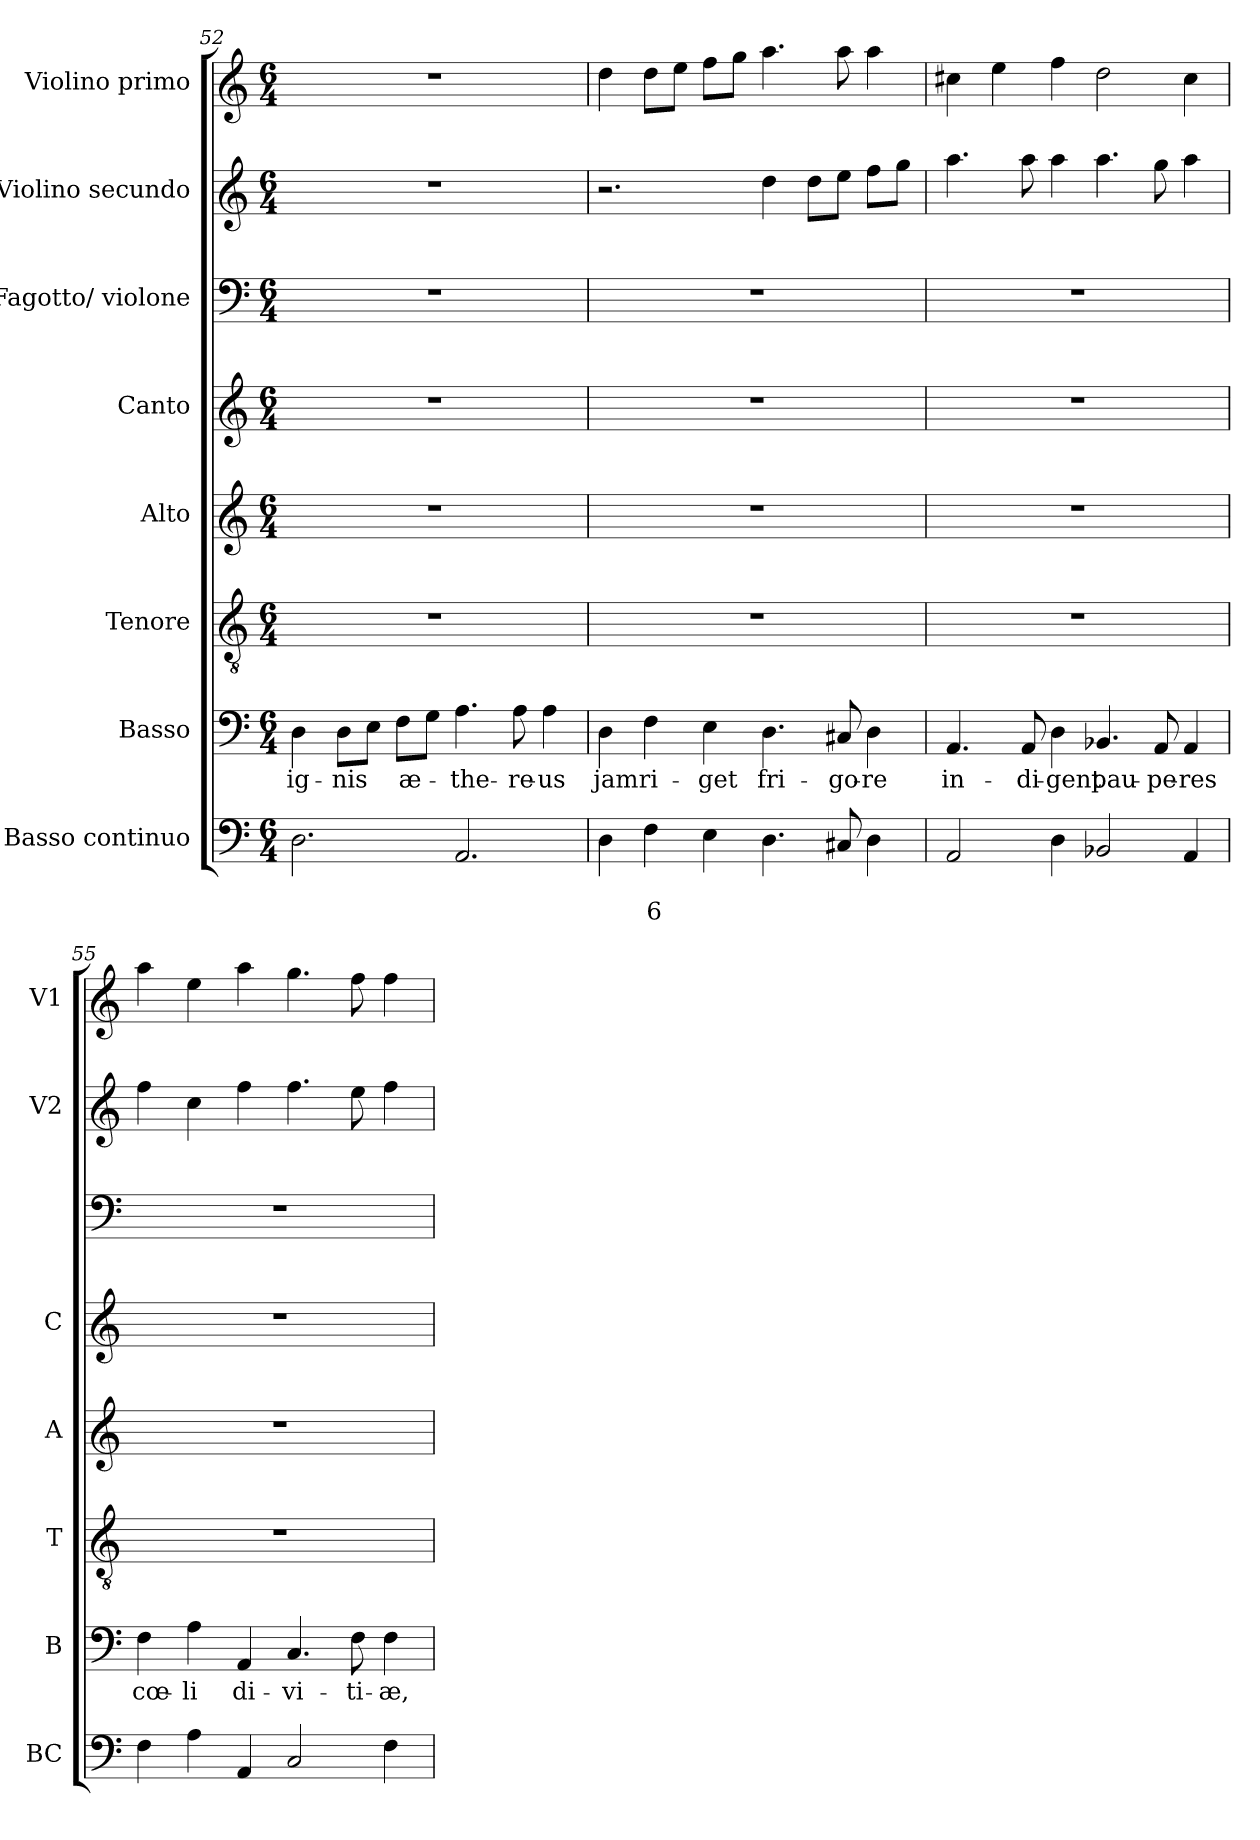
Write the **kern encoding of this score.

**kern	**text	**text	**kern	**text	**kern	**kern	**kern	**kern	**kern	**kern
*part8	*part8	*part8	*part7	*part7	*part6	*part5	*part4	*part3	*part2	*part1
*staff8	*staff8	*staff8	*staff7	*staff7	*staff6	*staff5	*staff4	*staff3	*staff2	*staff1
*I"Basso continuo	*	*	*I"Basso	*	*I"Tenore	*I"Alto	*I"Canto	*I"Fagotto/ violone	*I"Violino secundo	*I"Violino primo
*I'BC	*	*	*I'B	*	*I'T	*I'A	*I'C	*	*I'V2	*I'V1
!!LO:LB:g=z
*clefF4	*	*	*clefF4	*	*clefGv2	*clefG2	*clefG2	*clefF4	*clefG2	*clefG2
*k[]	*	*	*k[]	*	*k[]	*k[]	*k[]	*k[]	*k[]	*k[]
*C:	*	*	*C:	*	*C:	*C:	*C:	*C:	*C:	*C:
*M6/4	*	*	*M6/4	*	*M6/4	*M6/4	*M6/4	*M6/4	*M6/4	*M6/4
=52	=52	=52	=52	=52	=52	=52	=52	=52	=52	=52
!	!	!	!	!LO:LY:b	!	!	!	!	!	!
2.D\	.	.	4D\	ig-	1.r	1.r	1.r	1.r	1.r	1.r
!	!	!	!	!LO:LY:b	!	!	!	!	!	!
.	.	.	8D\L	-nis	.	.	.	.	.	.
.	.	.	8E\J	.	.	.	.	.	.	.
!	!	!	!	!LO:LY:b	!	!	!	!	!	!
.	.	.	8F\L	æ-	.	.	.	.	.	.
.	.	.	8G\J	.	.	.	.	.	.	.
!	!	!	!	!LO:LY:b	!	!	!	!	!	!
2.AA/	.	.	4.A\	-the-	.	.	.	.	.	.
!	!	!	!	!LO:LY:b	!	!	!	!	!	!
.	.	.	8A\	-re-	.	.	.	.	.	.
!	!	!	!	!LO:LY:b	!	!	!	!	!	!
.	.	.	4A\	-us	.	.	.	.	.	.
=53	=53	=53	=53	=53	=53	=53	=53	=53	=53	=53
!	!	!	!	!LO:LY:b	!	!	!	!	!	!
4D\	.	.	4D\	jam	1.r	1.r	1.r	1.r	2.r	4dd\
!	!	!LO:LY:b	!	!LO:LY:b	!	!	!	!	!	!
4F\	.	6	4F\	ri-	.	.	.	.	.	8dd\L
.	.	.	.	.	.	.	.	.	.	8ee\J
!	!	!	!	!LO:LY:b	!	!	!	!	!	!
4E\	.	.	4E\	-get	.	.	.	.	.	8ff\L
.	.	.	.	.	.	.	.	.	.	8gg\J
!	!	!	!	!LO:LY:b	!	!	!	!	!	!
4.D\	.	.	4.D\	fri-	.	.	.	.	4dd\	4.aa\
.	.	.	.	.	.	.	.	.	8dd\L	.
!	!	!	!	!LO:LY:b	!	!	!	!	!	!
8C#X/	.	.	8C#X/	-go-	.	.	.	.	8ee\J	8aa\
!	!	!	!	!LO:LY:b	!	!	!	!	!	!
4D\	.	.	4D\	-re	.	.	.	.	8ff\L	4aa\
.	.	.	.	.	.	.	.	.	8gg\J	.
=54	=54	=54	=54	=54	=54	=54	=54	=54	=54	=54
!	!	!	!	!LO:LY:b	!	!	!	!	!	!
2AA/	.	.	4.AA/	in-	1.r	1.r	1.r	1.r	4.aa\	4cc#X\
.	.	.	.	.	.	.	.	.	.	4ee\
!	!	!	!	!LO:LY:b	!	!	!	!	!	!
.	.	.	8AA/	-di-	.	.	.	.	8aa\	.
!	!	!	!	!LO:LY:b	!	!	!	!	!	!
4D\	.	.	4D\	-gent	.	.	.	.	4aa\	4ff\
!	!	!	!	!LO:LY:b	!	!	!	!	!	!
2BB-X/	.	.	4.BB-X/	pau-	.	.	.	.	4.aa\	2dd\
!	!	!	!	!LO:LY:b	!	!	!	!	!	!
.	.	.	8AA/	-pe-	.	.	.	.	8gg\	.
!	!	!	!	!LO:LY:b	!	!	!	!	!	!
4AA/	.	.	4AA/	-res	.	.	.	.	4aa\	4cc#\
=55	=55	=55	=55	=55	=55	=55	=55	=55	=55	=55
!	!	!	!	!LO:LY:b	!	!	!	!	!	!
4F\	.	.	4F\	cœ-	1.r	1.r	1.r	1.r	4ff\	4aa\
!	!	!	!	!LO:LY:b	!	!	!	!	!	!
4A\	.	.	4A\	-li	.	.	.	.	4cc\	4ee\
!	!	!	!	!LO:LY:b	!	!	!	!	!	!
4AA/	.	.	4AA/	di-	.	.	.	.	4ff\	4aa\
!	!	!	!	!LO:LY:b	!	!	!	!	!	!
2C/	.	.	4.C/	-vi-	.	.	.	.	4.ff\	4.gg\
!	!	!	!	!LO:LY:b	!	!	!	!	!	!
.	.	.	8F\	-ti-	.	.	.	.	8ee\	8ff\
!	!	!	!	!LO:LY:b	!	!	!	!	!	!
4F\	.	.	4F\	-æ,	.	.	.	.	4ff\	4ff\
=	=	=	=	=	=	=	=	=	=	=
*-	*-	*-	*-	*-	*-	*-	*-	*-	*-	*-
